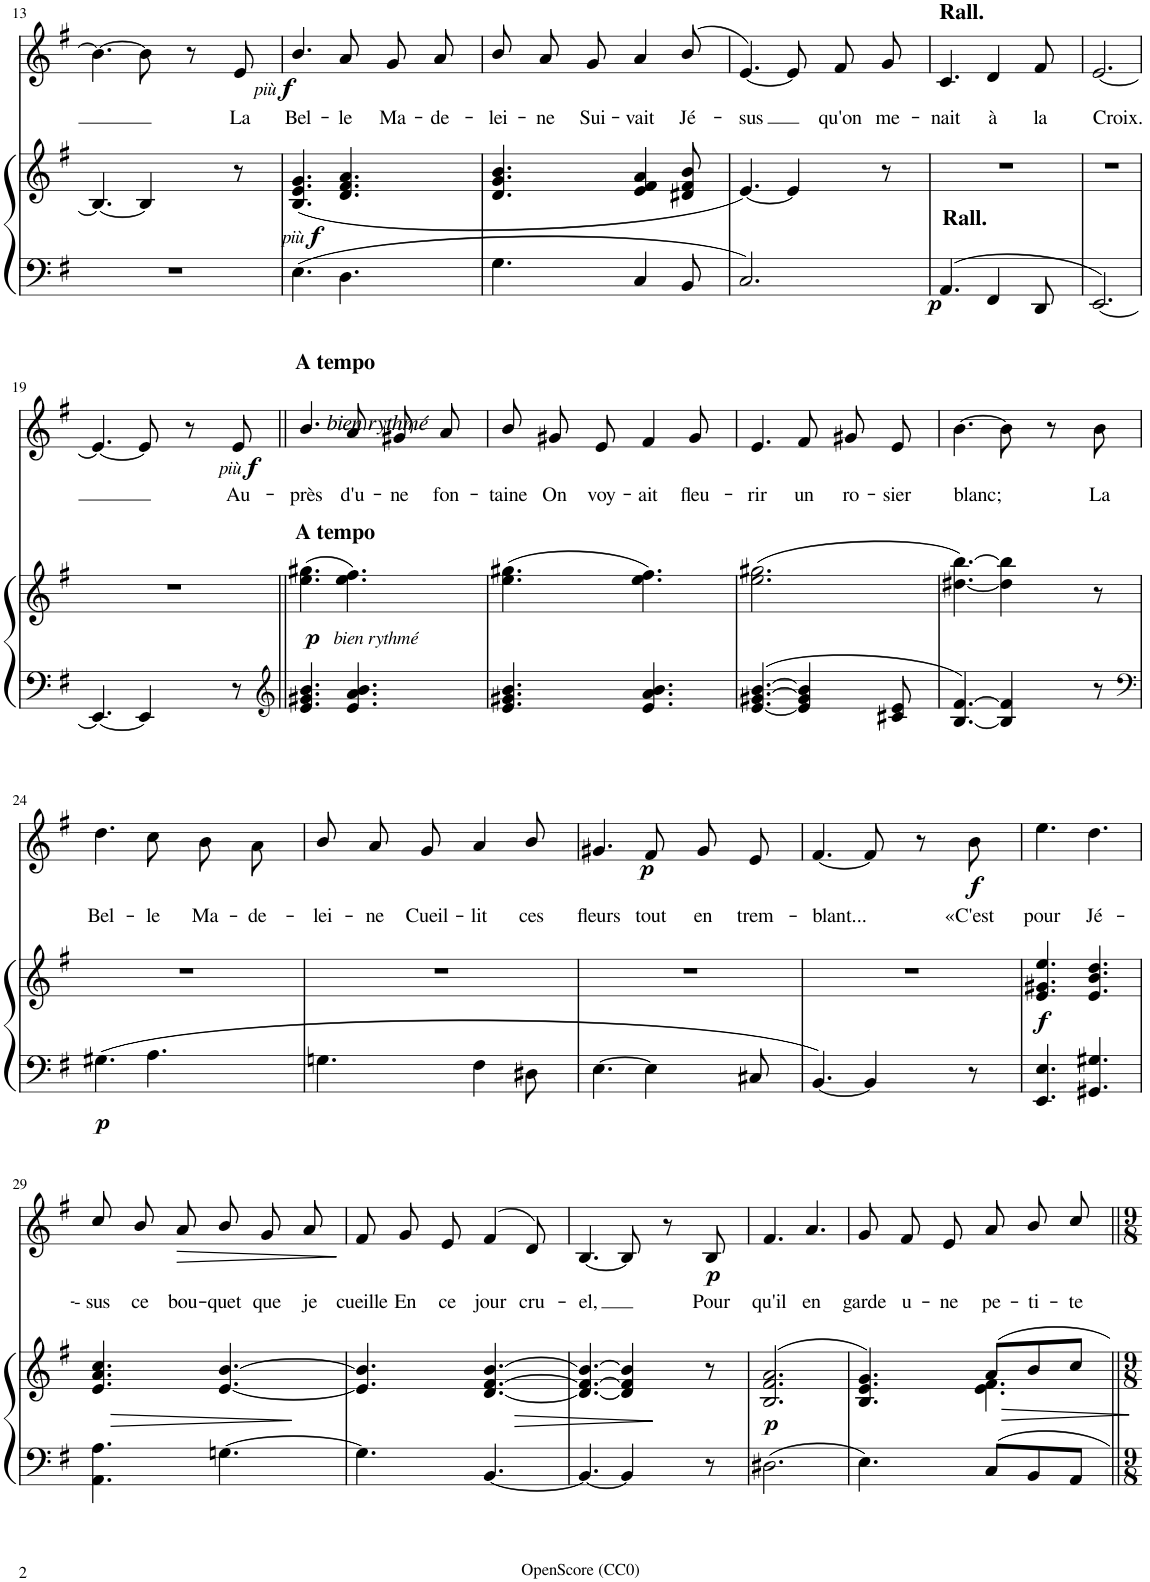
**kern	**kern	**dynam	**kern	**text	**dynam
*part2	*part2	*part2	*part1	*part1	*part1
*staff3	*staff2	*staff2/3	*staff1	*staff1	*staff1
*I"Piano	*	*	*I"Chant Voice	*	*
*I'Pno	*	*	*	*	*
!!LO:PB:g=z
*clefF4	*clefG2	*	*clefG2	*	*
*k[f#]	*k[f#]	*	*k[f#]	*	*
*M6/8	*M6/8	*	*M6/8	*	*
=13	=13	=13	=13	=13	=13
2.r	4.B/_	.	4.b\_	.	.
.	4B/]	.	8b\]	.	.
.	.	.	8r	.	.
!	!	!	!	!LO:LY:b	!
.	8r	.	8e/	La	.
=14	=14	=14	=14	=14	=14
!	!	!LO:DY:b	!	!LO:LY:b	!
!	!	!LO:DY:n=1:b	!	!	!LO:DY:b
!	!	!	!	!	!LO:DY:n=1:b
4.E\	(4.B/ 4.e/ 4.g/	other-dynamics f	4.b/	Bel-	other-dynamics f
!	!	!	!	!LO:LY:b	!
4.D\	4.d/ 4.f#/ 4.a/	.	8a/L	-le	.
!	!	!	!	!LO:LY:b	!
.	.	.	8g/	Ma-	.
!	!	!	!	!LO:LY:b	!
.	.	.	8a/J	-de-	.
=15	=15	=15	=15	=15	=15
!	!	!	!	!LO:LY:b	!
4.G\	4.d/ 4.g/ 4.b/	.	8b/L	-lei-	.
!	!	!	!	!LO:LY:b	!
.	.	.	8a/	-ne	.
!	!	!	!	!LO:LY:b	!
.	.	.	8g/J	Sui-	.
!	!	!	!	!LO:LY:b	!
4C/	4e/ 4f#/ 4a/	.	4a/	-vait	.
!	!	!	!	!LO:LY:b	!
8BB/	8d#X/ 8f#/ 8b/	.	(>8b/	Jé-	.
=16	=16	=16	=16	=16	=16
!	!	!	!	!LO:LY:b	!
2.C/	[4.e/)	.	[4.e/)	-sus	.
.	4e/]	.	8e/L]	.	.
!	!	!	!	!LO:LY:b	!
.	.	.	8f#/	qu'on	.
!	!	!	!	!LO:LY:b	!
.	8r	.	8g/J	me-	.
=17	=17	=17	=17	=17	=17
!	!	!	!LO:TX:a:B:t=Rall.	!	!
!LO:TX:a:B:t=Rall.	!	!	!	!	!
!	!	!LO:DY:b=2	!	!LO:LY:b	!
4.AA/	2.r	p	4.c/	-nait	.
!	!	!	!	!LO:LY:b	!
4FF#/	.	.	4d/	à	.
!	!	!	!	!LO:LY:b	!
8DD/	.	.	8f#/	la	.
=18	=18	=18	=18	=18	=18
!	!	!	!	!LO:LY:b	!
[2.EE/	2.r	.	[2.e/	Croix.	.
!!LO:LB:g=z
=19	=19	=19	=19	=19	=19
4.EE/_	2.r	.	4.e/_	.	.
4EE/]	.	.	8e/]	.	.
.	.	.	8r	.	.
!	!	!	!	!LO:LY:b	!LO:DY:b
!	!	!	!	!	!LO:DY:n=1:b
8r	.	.	8e/	Au-	other-dynamics f
=20||	=20||	=20||	=20||	=20||	=20||
*clefG2	*	*	*	*	*
!	!	!	!LO:TX:a:B:t=A tempo	!	!
!	!	!	!LO:TX:b:i:t=bien rythmé	!	!
!	!LO:TX:a:B:t=A tempo	!	!	!	!
!	!	!LO:DY:b	!	!LO:LY:b	!
!	!	!LO:DY:n=1:b	!	!	!
4.e/ 4.g#X/ 4.b/	(4.ee\ 4.gg#X\	p other-dynamics	4.b/	-près	.
!	!	!	!	!LO:LY:b	!
4.e/ 4.a/ 4.b/	4.ee\ 4.ff#\)	.	8a/L	d'u-	.
!	!	!	!	!LO:LY:b	!
.	.	.	8g#X/	-ne	.
!	!	!	!	!LO:LY:b	!
.	.	.	8a/J	fon-	.
=21	=21	=21	=21	=21	=21
!	!	!	!	!LO:LY:b	!
4.e/ 4.g#X/ 4.b/	(4.ee\ 4.gg#X\	.	8b/L	-taine	.
!	!	!	!	!LO:LY:b	!
.	.	.	8g#X/	On	.
!	!	!	!	!LO:LY:b	!
.	.	.	8e/J	voy-	.
!	!	!	!	!LO:LY:b	!
4.e/ 4.a/ 4.b/	4.ee\ 4.ff#\)	.	4f#/	-ait	.
!	!	!	!	!LO:LY:b	!
.	.	.	8g#/	fleu-	.
=22	=22	=22	=22	=22	=22
!	!	!	!	!LO:LY:b	!
[4.e/ [>4.g#X/ [4.b/	(2.ee\ 2.gg#X\	.	4.e/	-rir	.
!	!	!	!	!LO:LY:b	!
4e/] 4g#/] 4b/]	.	.	8f#/L	un	.
!	!	!	!	!LO:LY:b	!
.	.	.	8g#X/	ro-	.
!	!	!	!	!LO:LY:b	!
8c#X/ 8e/	.	.	8e/J	-sier	.
=23	=23	=23	=23	=23	=23
!	!	!	!	!LO:LY:b	!
[4.B/ [4.f#/	[4.dd#X\ [4.bb\)	.	[4.b\	blanc;	.
4B/] 4f#/]	4dd#\] 4bb\]	.	8b\]	.	.
.	.	.	8r	.	.
!	!	!	!	!LO:LY:b	!
8r	8r	.	8b\	La	.
!!LO:LB:g=z
=24	=24	=24	=24	=24	=24
*clefF4	*	*	*	*	*
!	!	!LO:DY:b=2	!	!LO:LY:b	!
4.G#X\	2.r	p	4.dd\	Bel-	.
!	!	!	!	!LO:LY:b	!
4.A\	.	.	8cc\L	-le	.
!	!	!	!	!LO:LY:b	!
.	.	.	8b\	Ma-	.
!	!	!	!	!LO:LY:b	!
.	.	.	8a\J	-de-	.
=25	=25	=25	=25	=25	=25
!	!	!	!	!LO:LY:b	!
4.Gn\	2.r	.	8b/L	-lei-	.
!	!	!	!	!LO:LY:b	!
.	.	.	8a/	-ne	.
!	!	!	!	!LO:LY:b	!
.	.	.	8g/J	Cueil-	.
!	!	!	!	!LO:LY:b	!
4F#\	.	.	4a/	-lit	.
!	!	!	!	!LO:LY:b	!
8D#X\	.	.	8b/	ces	.
=26	=26	=26	=26	=26	=26
!	!	!	!	!LO:LY:b	!
[4.E\	2.r	.	4.g#X/	fleurs	.
!	!	!	!	!LO:LY:b	!LO:DY:b
4E\]	.	.	8f#/L	tout	p
!	!	!	!	!LO:LY:b	!
.	.	.	8g#/	en	.
!	!	!	!	!LO:LY:b	!
8C#X/	.	.	8e/J	trem-	.
=27	=27	=27	=27	=27	=27
!	!	!	!	!LO:LY:b	!
[4.BB/	2.r	.	[4.f#/	-blant...	.
4BB/]	.	.	8f#/]	.	.
.	.	.	8r	.	.
!	!	!	!	!LO:LY:b	!LO:DY:b
8r	.	.	8b\	«C'est	f
=28	=28	=28	=28	=28	=28
!	!	!LO:DY:b	!	!LO:LY:b	!
4.EE/ 4.E/	4.e/ 4.g#X/ 4.ee/	f	4.ee\	pour	.
!	!	!	!	!LO:LY:b	!
4.GG#X/ 4.G#X/	4.e/ 4.b/ 4.dd/	.	4.dd\	Jé-	.
!!LO:LB:g=z
=29	=29	=29	=29	=29	=29
!	!	!LO:HP:b	!	!LO:LY:b	!
4.AA\ 4.A\	4.e/ 4.a/ 4.cc/	>	8cc/L	-- sus	.
!	!	!	!	!LO:LY:b	!
.	.	.	8b/	ce	.
!	!	!	!	!LO:LY:b	!LO:HP:b
.	.	.	8a/J	bou-	>
!	!	!	!	!LO:LY:b	!
[4.Gn\	[4.e/ [4.b/	.	8b/L	-quet	.
!	!	!	!	!LO:LY:b	!
.	.	.	8g/	que	.
!	!	!	!	!LO:LY:b	!
.	.	.	8a/J	je	.
.	.	]	.	.	]
=30	=30	=30	=30	=30	=30
!	!	!	!	!LO:LY:b	!
4.G\]	4.e/] 4.b/]	.	8f#/L	cueille	.
!	!	!	!	!LO:LY:b	!
.	.	.	8g/	En	.
!	!	!	!	!LO:LY:b	!
.	.	.	8e/J	ce	.
!	!	!LO:HP:b	!	!LO:LY:b	!
[4.BB/	[4.d/ [>4.f#/ [4.b/	>	(>4f#/	jour	.
!	!	!	!	!LO:LY:b	!
.	.	.	8d/)	cru-	.
=31	=31	=31	=31	=31	=31
!	!	!	!	!LO:LY:b	!
4.BB/_	4.d/_ 4.f#/_ 4.b/_	.	[4.B/	-el,	.
4BB/]	4d/] 4f#/] 4b/]	.	8B/]	.	.
.	.	.	8r	.	.
!	!	!	!	!LO:LY:b	!LO:DY:b
8r	8r	]	8B/	Pour	p
=32	=32	=32	=32	=32	=32
!	!	!LO:DY:b	!	!LO:LY:b	!
2.D#X\	(>2.B/ 2.f#/ 2.a/	p	4.f#/	qu'il	.
!	!	!	!	!LO:LY:b	!
.	.	.	4.a/	en	.
=33	=33	=33	=33	=33	=33
*	*^	*	*	*	*
!	!	!	!	!	!LO:LY:b	!
4.E\	4.B/ 4.e/ 4.g/)	4.ryy	.	8g/L	garde	.
!	!	!	!	!	!LO:LY:b	!
.	.	.	.	8f#/	u-	.
!	!	!	!	!	!LO:LY:b	!
.	.	.	.	8e/J	-ne	.
!	!	!	!LO:HP:b	!	!LO:LY:b	!
8C/L	8a/L	4.e\ 4.f#\	>	8a/L	pe-	.
!	!	!	!	!	!LO:LY:b	!
8BB/	8b/	.	.	8b/	-ti-	.
!	!	!	!	!	!LO:LY:b	!
8AA/J	8cc/J	.	.	8cc/J	-te	.
*	*v	*v	*	*	*	*
.	.	]	.	.	.
=||	=||	=||	=||	=||	=||
*-	*-	*-	*-	*-	*-
